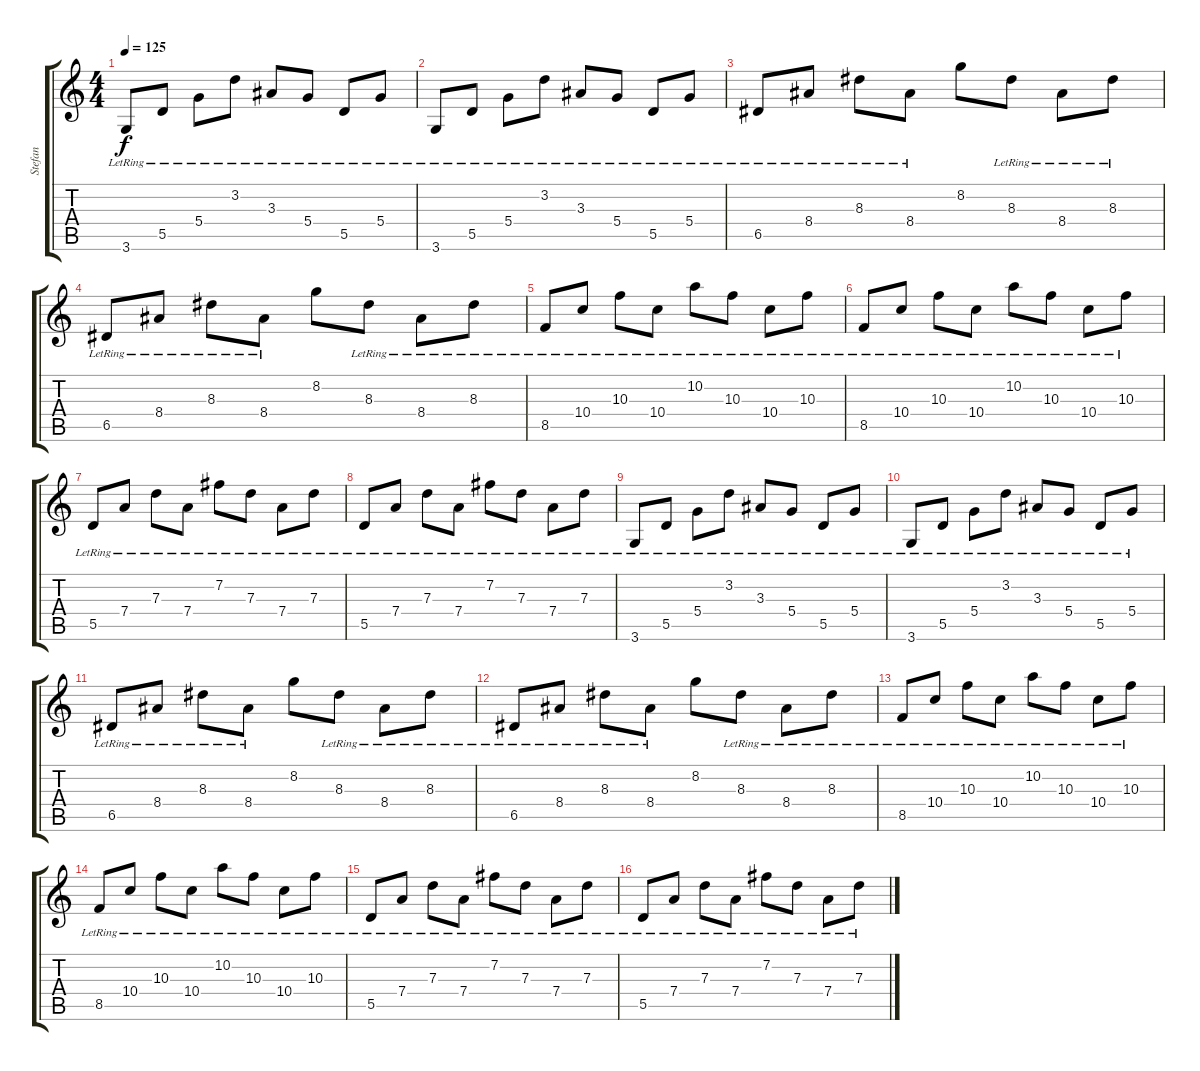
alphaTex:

\track ("Stefan" "Stefan") {instrument electricguitarclean}
\staff {score tabs}
\tuning (E4 B3 G3 D3 A2 E2) {hide}
\ts (4 4)
\tempo 125
\clef g2
\ks c
3.6{lr}.8{dy f instrument electricguitarclean} 5.5{lr}.8 5.4{lr}.8 3.2{lr}.8 3.3{lr}.8 5.4{lr}.8 5.5{lr}.8 5.4{lr}.8 |
3.6{lr}.8{instrument electricguitarclean} 5.5{lr}.8 5.4{lr}.8 3.2{lr}.8 3.3{lr}.8 5.4{lr}.8 5.5{lr}.8 5.4{lr}.8 |
6.5{lr}.8 8.4{lr}.8 8.3{lr}.8 8.4{lr}.8 8.2.8 8.3{lr}.8 8.4{lr}.8 8.3{lr}.8 |
6.5{lr}.8 8.4{lr}.8 8.3{lr}.8 8.4{lr}.8 8.2.8 8.3{lr}.8 8.4{lr}.8 8.3{lr}.8 |
8.5{lr}.8 10.4{lr}.8 10.3{lr}.8 10.4{lr}.8 10.2{lr}.8 10.3{lr}.8 10.4{lr}.8 10.3{lr}.8 |
8.5{lr}.8 10.4{lr}.8 10.3{lr}.8 10.4{lr}.8 10.2{lr}.8 10.3{lr}.8 10.4{lr}.8 10.3{lr}.8 |
5.5{lr}.8 7.4{lr}.8 7.3{lr}.8 7.4{lr}.8 7.2{lr}.8 7.3{lr}.8 7.4{lr}.8 7.3{lr}.8 |
5.5{lr}.8 7.4{lr}.8 7.3{lr}.8 7.4{lr}.8 7.2{lr}.8 7.3{lr}.8 7.4{lr}.8 7.3{lr}.8 |
3.6{lr}.8{instrument electricguitarclean} 5.5{lr}.8 5.4{lr}.8 3.2{lr}.8 3.3{lr}.8 5.4{lr}.8 5.5{lr}.8 5.4{lr}.8 |
3.6{lr}.8{instrument electricguitarclean} 5.5{lr}.8 5.4{lr}.8 3.2{lr}.8 3.3{lr}.8 5.4{lr}.8 5.5{lr}.8 5.4{lr}.8 |
6.5{lr}.8 8.4{lr}.8 8.3{lr}.8 8.4{lr}.8 8.2.8 8.3{lr}.8 8.4{lr}.8 8.3{lr}.8 |
6.5{lr}.8 8.4{lr}.8 8.3{lr}.8 8.4{lr}.8 8.2.8 8.3{lr}.8 8.4{lr}.8 8.3{lr}.8 |
8.5{lr}.8 10.4{lr}.8 10.3{lr}.8 10.4{lr}.8 10.2{lr}.8 10.3{lr}.8 10.4{lr}.8 10.3{lr}.8 |
8.5{lr}.8 10.4{lr}.8 10.3{lr}.8 10.4{lr}.8 10.2{lr}.8 10.3{lr}.8 10.4{lr}.8 10.3{lr}.8 |
5.5{lr}.8 7.4{lr}.8 7.3{lr}.8 7.4{lr}.8 7.2{lr}.8 7.3{lr}.8 7.4{lr}.8 7.3{lr}.8 |
5.5{lr}.8 7.4{lr}.8 7.3{lr}.8 7.4{lr}.8 7.2{lr}.8 7.3{lr}.8 7.4{lr}.8 7.3{lr}.8
